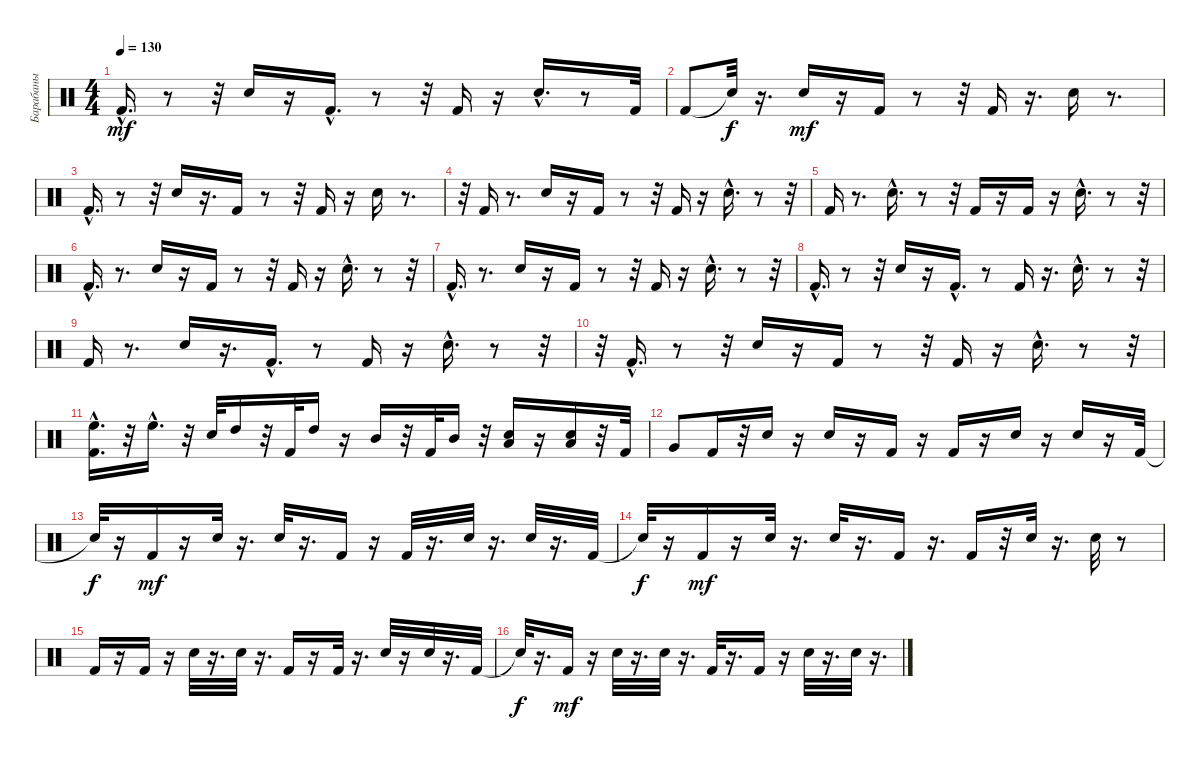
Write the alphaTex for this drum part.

\track ("Барабаны" "Барабаны") {instrument percussion}
\staff {score}
\articulation defaults
\ts (4 4)
\tempo 130
\clef neutral
\ks c "Kick (hit) 2"{hac}.16{d dy mf}
r.8 r.32 "Snare (hit) 2".16 r.16 "Kick (hit) 2"{hac}.16{d} r.8 r.32 "Kick (hit) 2".16 r.16 "Snare (hit) 2"{hac}.16{d} r.8 "Kick (hit) 2".32 |
"Kick (hit) 2".8 "Snare (hit)"{t}.32{dy f} r.16{d} "Snare (hit) 2".16{dy mf} r.16 "Kick (hit) 2".16 r.8 r.32 "Kick (hit) 2".16 r.16{d} "Snare (hit) 2".16 r.8{d} |
"Kick (hit) 2"{hac}.16{d} r.8 r.32 "Snare (hit) 2".16 r.16{d} "Kick (hit) 2".16 r.8 r.32 "Kick (hit) 2".16 r.16 "Snare (hit) 2".16 r.8{d} |
r.32 "Kick (hit) 2".16 r.8{d} "Snare (hit) 2".16 r.16 "Kick (hit) 2".16 r.8 r.32 "Kick (hit) 2".16 r.16 "Snare (hit) 2"{hac}.16{d} r.8 r.32 |
"Kick (hit) 2".16 r.8{d} "Snare (hit) 2"{hac}.16{d} r.8 r.32 "Kick (hit) 2".16 r.16 "Kick (hit) 2".16 r.16 "Snare (hit) 2"{hac}.16{d} r.8 r.32 |
"Kick (hit) 2"{hac}.16{d} r.8{d} "Snare (hit) 2".16 r.16 "Kick (hit) 2".16 r.8 r.32 "Kick (hit) 2".16 r.16 "Snare (hit) 2"{hac}.16{d} r.8 r.32 |
"Kick (hit) 2"{hac}.16{d} r.8{d} "Snare (hit) 2".16 r.16 "Kick (hit) 2".16 r.8 r.32 "Kick (hit) 2".16 r.16 "Snare (hit) 2"{hac}.16{d} r.8 r.32 |
"Kick (hit) 2"{hac}.16{d} r.8 r.32 "Snare (hit) 2".16 r.16 "Kick (hit) 2"{hac}.16{d} r.8 "Kick (hit) 2".16 r.16{d} "Snare (hit) 2"{hac}.16{d} r.8 r.32 |
"Kick (hit) 2".16 r.8{d} "Snare (hit) 2".16 r.16{d} "Kick (hit) 2"{hac}.16{d} r.8 "Kick (hit) 2".16 r.16 "Snare (hit) 2"{hac}.16{d} r.8 r.32 |
r.32 "Kick (hit) 2"{hac}.16{d} r.8 r.32 "Snare (hit) 2".16 r.16 "Kick (hit) 2".16 r.8 r.32 "Kick (hit) 2".16 r.16 "Snare (hit) 2"{hac}.16{d} r.8 r.32 |
("Kick (hit) 2"{hac} "High Floor Tom (hit)").16{d} r.32 "High Floor Tom (hit)"{hac}.16{d} r.32 "Snare (hit) 2".32 "High Tom (hit)".16 r.32 "Kick (hit) 2".32 "High Tom (hit)".16 r.16 "Mid Tom (hit)".16 r.32 "Kick (hit) 2".32 "Mid Tom (hit)".16 r.32 ("Low Tom (hit)" "Snare (hit) 2").16 r.16 ("Snare (hit) 2" "Low Tom (hit)").16 r.32 "Kick (hit) 2".32 |
"Very Low Tom (hit)".8 "Kick (hit) 2".16 r.32 "Snare (hit) 2".16 r.16 "Snare (hit) 2".16 r.16 "Kick (hit) 2".16 r.16 "Kick (hit) 2".16 r.16 "Snare (hit) 2".16 r.16 "Snare (hit) 2".16 r.16 "Kick (hit) 2".32 |
"Snare (hit)"{t}.32{dy f} r.16 "Kick (hit) 2".16{dy mf} r.16 "Snare (hit) 2".32 r.16{d} "Snare (hit) 2".32 r.16{d} "Kick (hit) 2".16 r.16 "Kick (hit) 2".32 r.16{d} "Snare (hit) 2".32 r.16{d} "Snare (hit) 2".32 r.16{d} "Kick (hit) 2".32 |
"Snare (hit)"{t}.32{dy f} r.16 "Kick (hit) 2".16{dy mf} r.16 "Snare (hit) 2".32 r.16{d} "Snare (hit) 2".32 r.16{d} "Kick (hit) 2".16 r.16{d} "Kick (hit) 2".16 r.32 "Snare (hit) 2".32 r.16{d} "Snare (hit) 2".32 r.8 |
"Kick (hit) 2".16 r.16 "Kick (hit) 2".16 r.16 "Snare (hit) 2".32 r.16{d} "Snare (hit) 2".32 r.16{d} "Kick (hit) 2".16 r.16 "Kick (hit) 2".32 r.16{d} "Snare (hit) 2".32 r.16 "Snare (hit) 2".32 r.16{d} "Kick (hit) 2".32 |
"Snare (hit)"{t}.32{dy f} r.16{d} "Kick (hit) 2".16{dy mf} r.16 "Snare (hit) 2".32 r.16{d} "Snare (hit) 2".32 r.16{d} "Kick (hit) 2".32 r.16{d} "Kick (hit) 2".16 r.16 "Snare (hit) 2".32 r.16{d} "Snare (hit) 2".32 r.16{d}
